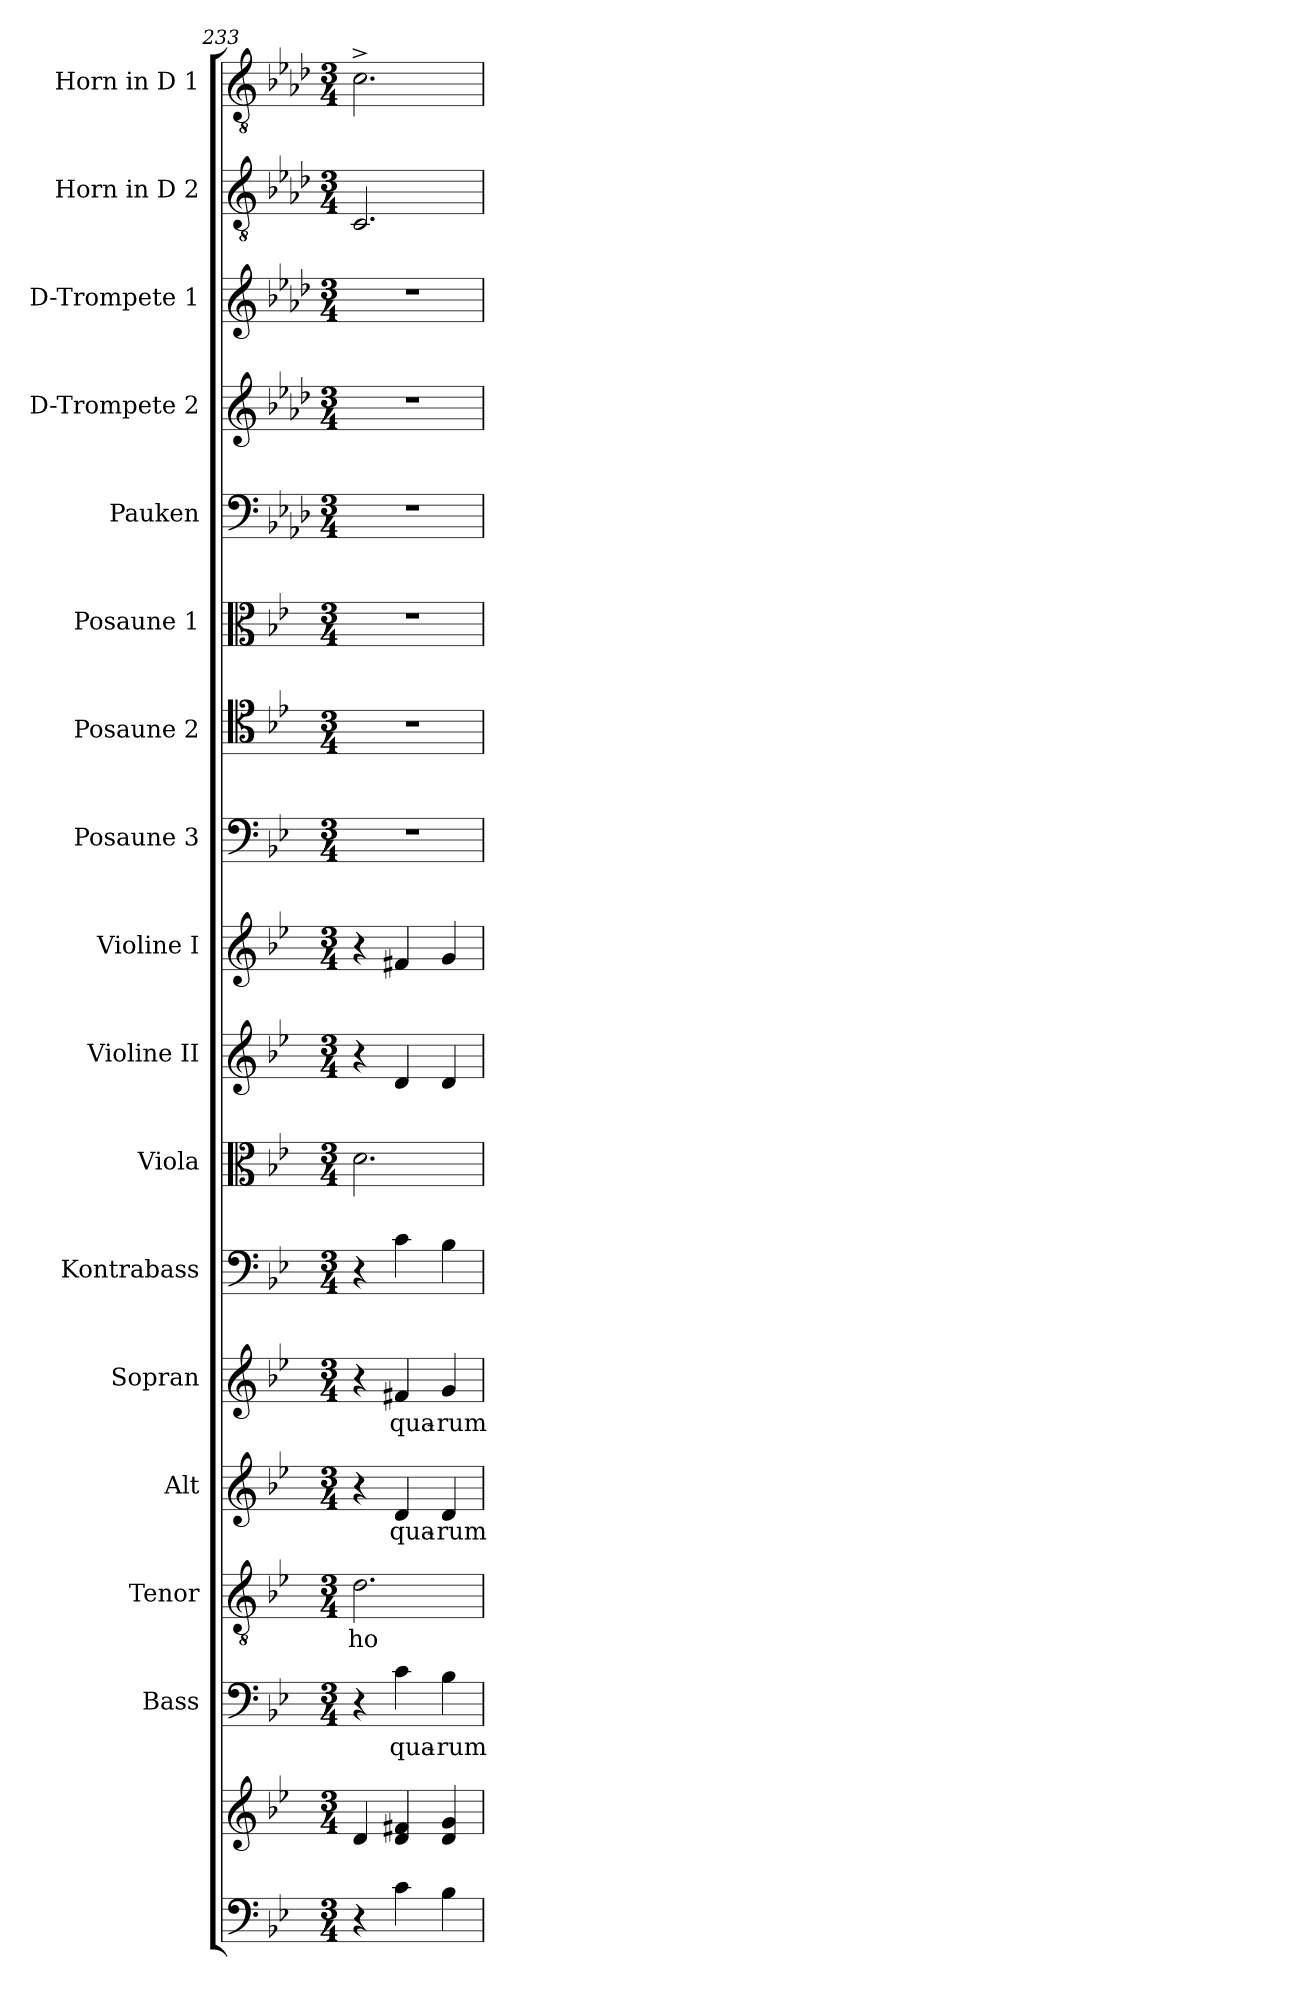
**kern	**kern	**kern	**text	**kern	**text	**kern	**text	**kern	**text	**kern	**kern	**kern	**kern	**kern	**kern	**kern	**kern	**kern	**kern	**kern	**kern
*part17	*part17	*part16	*part16	*part15	*part15	*part14	*part14	*part13	*part13	*part12	*part11	*part10	*part9	*part8	*part7	*part6	*part5	*part4	*part3	*part2	*part1
*staff18	*staff17	*staff16	*staff16	*staff15	*staff15	*staff14	*staff14	*staff13	*staff13	*staff12	*staff11	*staff10	*staff9	*staff8	*staff7	*staff6	*staff5	*staff4	*staff3	*staff2	*staff1
*	*	*I"Bass	*	*I"Tenor	*	*I"Alt	*	*I"Sopran	*	*I"Kontrabass	*I"Viola	*I"Violine II	*I"Violine I	*I"Posaune 3	*I"Posaune 2	*I"Posaune 1	*I"Pauken	*I"D-Trompete 2	*I"D-Trompete 1	*I"Horn in D 2	*I"Horn in D 1
*	*	*I'B.	*	*I'T.	*	*I'A.	*	*I'S.	*	*I'Kb.	*I'Vla.	*I'Vl. II	*I'Vl. I	*I'Pos. 3	*I'Pos. 2	*I'Pos. 1	*I'Pk.	*I'D Trp. 2	*I'D Trp. 1	*I'Hrn. 2	*I'Hrn. 1
*clefF4	*clefG2	*clefF4	*	*clefGv2	*	*clefG2	*	*clefG2	*	*clefF4	*clefC3	*clefG2	*clefG2	*clefF4	*clefC4	*clefC3	*clefF4	*clefG2	*clefG2	*clefGv2	*clefGv2
*	*	*	*	*	*	*	*	*	*	*ITrd7c12	*	*	*	*	*	*	*ITrd-1c-2	*ITrd-1c-2	*ITrd-1c-2	*ITrd-1c-2	*ITrd-1c-2
*k[b-e-]	*k[b-e-]	*k[b-e-]	*	*k[b-e-]	*	*k[b-e-]	*	*k[b-e-]	*	*k[b-e-]	*k[b-e-]	*k[b-e-]	*k[b-e-]	*k[b-e-]	*k[b-e-]	*k[b-e-]	*k[b-e-]	*k[b-e-]	*k[b-e-]	*k[b-e-]	*k[b-e-]
*B-:	*B-:	*B-:	*	*B-:	*	*B-:	*	*B-:	*	*B-:	*B-:	*B-:	*B-:	*B-:	*B-:	*B-:	*B-:	*B-:	*B-:	*B-:	*B-:
*M3/4	*M3/4	*M3/4	*	*M3/4	*	*M3/4	*	*M3/4	*	*M3/4	*M3/4	*M3/4	*M3/4	*M3/4	*M3/4	*M3/4	*M3/4	*M3/4	*M3/4	*M3/4	*M3/4
=233	=233	=233	=233	=233	=233	=233	=233	=233	=233	=233	=233	=233	=233	=233	=233	=233	=233	=233	=233	=233	=233
!	!	!	!	!	!LO:LY:b	!	!	!	!	!	!	!	!	!	!	!	!	!	!	!	!
4r	4d/	4r	.	2.d\	ho-	4r	.	4r	.	4r	2.d\	4r	4r	2.r	2.r	2.r	2.r	2.r	2.r	2.D/	2.d^>\
!	!	!	!LO:LY:b	!	!	!	!LO:LY:b	!	!LO:LY:b	!	!	!	!	!	!	!	!	!	!	!	!
4c\	4d/ 4f#X/	4c\	qua-	.	.	4d/	qua-	4f#X/	qua-	4C\	.	4d/	4f#X/	.	.	.	.	.	.	.	.
!	!	!	!LO:LY:b	!	!	!	!LO:LY:b	!	!LO:LY:b	!	!	!	!	!	!	!	!	!	!	!	!
4B-\	4d/ 4g/	4B-\	-rum	.	.	4d/	-rum	4g/	-rum	4BB-\	.	4d/	4g/	.	.	.	.	.	.	.	.
=	=	=	=	=	=	=	=	=	=	=	=	=	=	=	=	=	=	=	=	=	=
*-	*-	*-	*-	*-	*-	*-	*-	*-	*-	*-	*-	*-	*-	*-	*-	*-	*-	*-	*-	*-	*-
